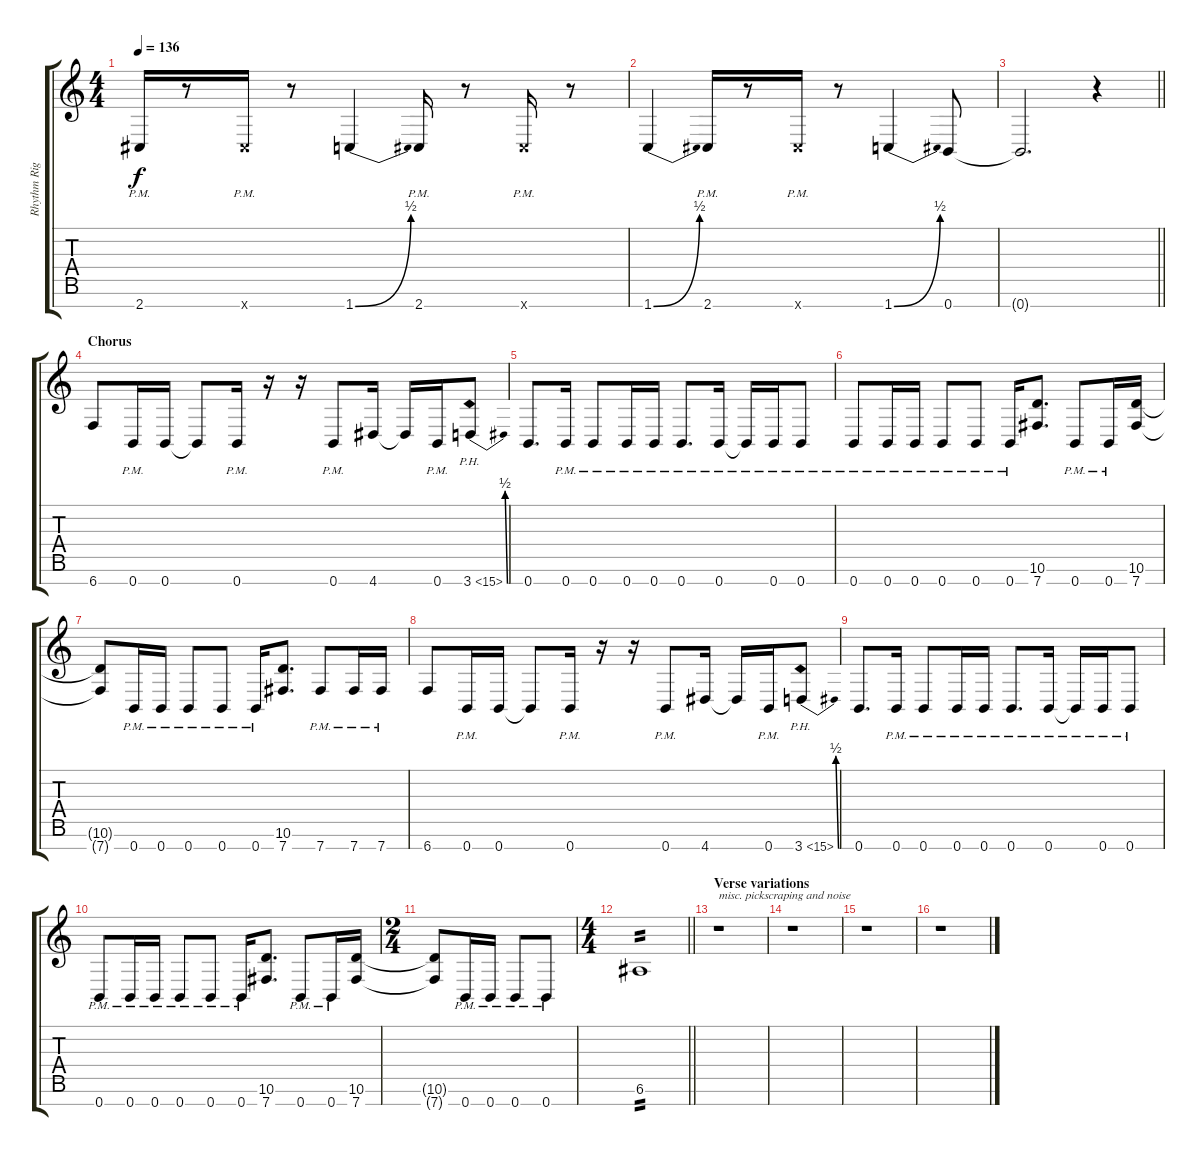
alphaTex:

\track ("Rhythm Right" "Rhythm Rig") {instrument distortionguitar}
\staff {score tabs}
\tuning (E4 B3 G3 D3 A2 E2 B1) {hide}
\ts (4 4)
\tempo 136
\clef g2
\ks c
2.7{pm}.16{dy f} r.8 2.7{pm x}.16 r.8 1.7{be (bend 0 0 60 2)}.4 2.7{pm}.16 r.8 2.7{pm x}.16 r.8 |
1.7{be (bend 0 0 60 2)}.4 2.7{pm}.16 r.8 2.7{pm x}.16 r.8 1.7{be (bend 0 0 60 2)}.4 0.7.8 |
\barLineRight lightlight
0.7{t}.2{d} r.4 |
\section ("" "Chorus")
6.7.8 0.7{pm}.16 0.7.16 0.7{t}.8 0.7{pm}.16 r.16 r.16 0.7{pm}.8 4.7.16 4.7{t}.16 0.7{pm}.16 3.7{be (bend 0 0 60 2) ph 12}.8 |
0.7.8{d} 0.7{pm}.16 0.7{pm}.8 0.7{pm}.16 0.7{pm}.16 0.7{pm}.8{d} 0.7{pm}.16 0.7{pm t}.16 0.7{pm}.16 0.7{pm}.8 |
0.7{pm}.8 0.7{pm}.16 0.7{pm}.16 0.7{pm}.8 0.7{pm}.8 0.7{pm}.16 (10.6 7.7).8{d} 0.7{pm}.8 0.7{pm}.16 (10.6 7.7).16 |
(10.6{t} 7.7{t}).8 0.7{pm}.16 0.7{pm}.16 0.7{pm}.8 0.7{pm}.8 0.7{pm}.16 (10.6 7.7).8{d} 7.7{pm}.8 7.7{pm}.16 7.7{pm}.16 |
6.7.8 0.7{pm}.16 0.7.16 0.7{t}.8 0.7{pm}.16 r.16 r.16 0.7{pm}.8 4.7.16 4.7{t}.16 0.7{pm}.16 3.7{be (bend 0 0 60 2) ph 12}.8 |
0.7.8{d} 0.7{pm}.16 0.7{pm}.8 0.7{pm}.16 0.7{pm}.16 0.7{pm}.8{d} 0.7{pm}.16 0.7{pm t}.16 0.7{pm}.16 0.7{pm}.8 |
0.7{pm}.8 0.7{pm}.16 0.7{pm}.16 0.7{pm}.8 0.7{pm}.8 0.7{pm}.16 (10.6 7.7).8{d} 0.7{pm}.8 0.7{pm}.16 (10.6 7.7).16 |
\ts (2 4)
(10.6{t} 7.7{t}).8 0.7{pm}.16 0.7{pm}.16 0.7{pm}.8 0.7{pm}.8 |
\ts (4 4)
\barLineRight lightlight
6.6.1{tp 2} |
\section ("" "Verse variations")
r.1{txt "misc. pickscraping and noise"} |
r.1 |
r.1 |
r.1
